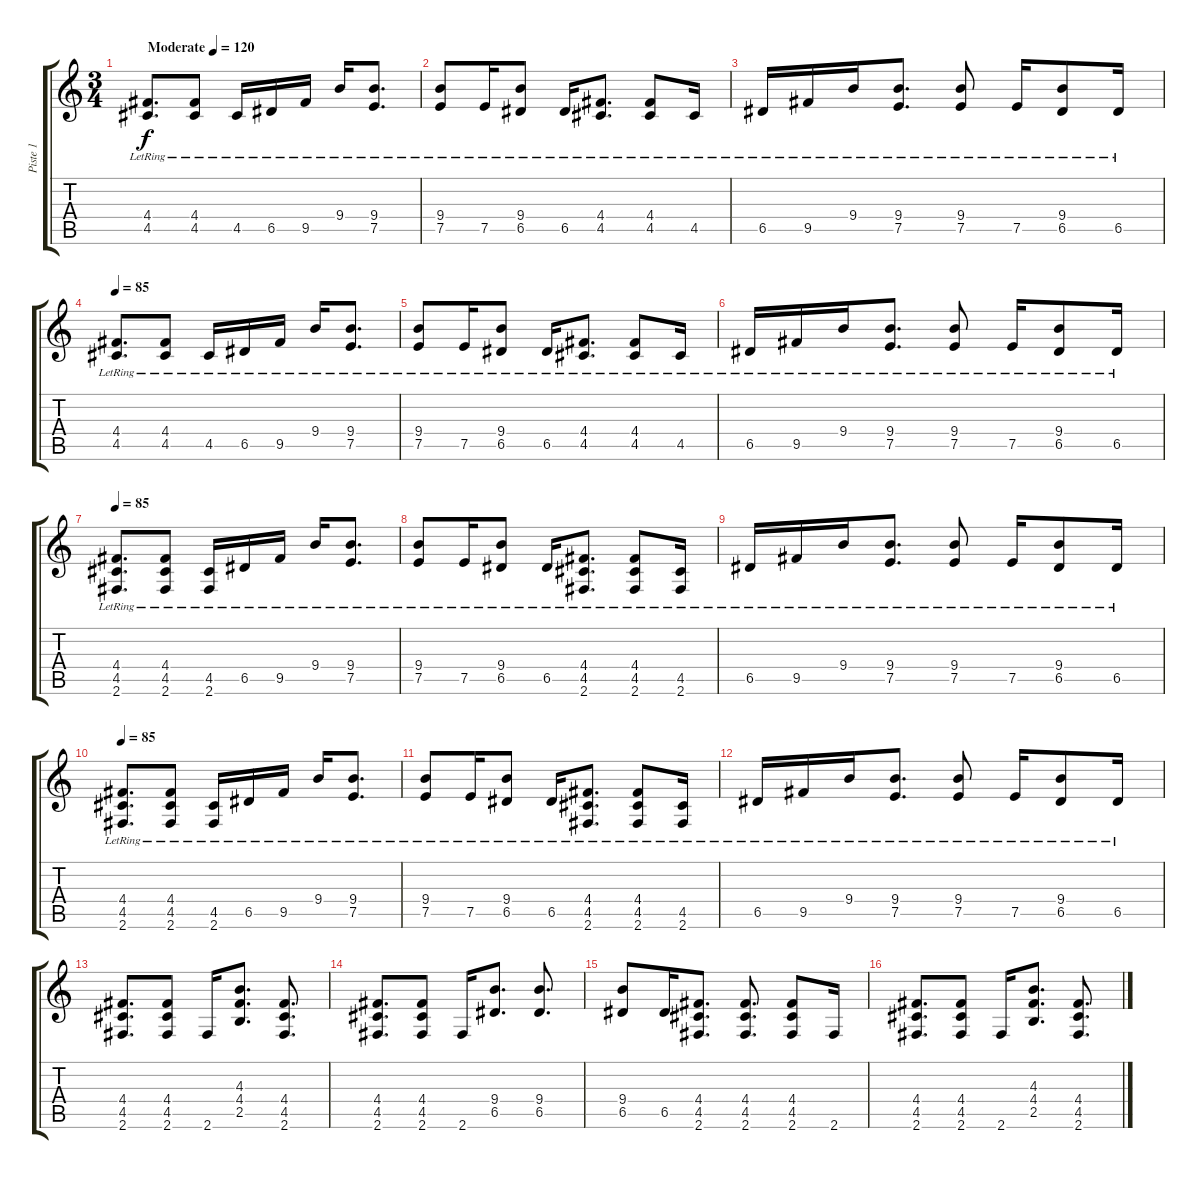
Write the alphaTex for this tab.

\track ("Piste 1" "Piste 1") {instrument acousticguitarsteel}
\staff {score tabs}
\tuning (E4 B3 G3 D3 A2 E2) {hide}
\ts (3 4)
\tempo (120 "Moderate")
\tempo 85
\tempo (120 "Moderate")
\clef g2
\ks c
(4.4{lr} 4.5{lr}).8{d dy f instrument acousticguitarsteel} (4.4{lr} 4.5{lr}).8 4.5{lr}.16 6.5{lr}.16 9.5{lr}.16 9.4{lr}.16 (9.4{lr} 7.5{lr}).8{d} |
(9.4{lr} 7.5{lr}).8 7.5{lr}.16 (9.4{lr} 6.5{lr}).8 6.5{lr}.16 (4.4{lr} 4.5{lr}).8{d} (4.4{lr} 4.5{lr}).8 4.5{lr}.16 |
6.5{lr}.16 9.5{lr}.16 9.4{lr}.16 (9.4{lr} 7.5{lr}).8{d} (9.4{lr} 7.5{lr}).8 7.5{lr}.16 (9.4{lr} 6.5{lr}).8 6.5{lr}.16 |
\tempo 85
(4.4{lr} 4.5{lr}).8{d} (4.4{lr} 4.5{lr}).8 4.5{lr}.16 6.5{lr}.16 9.5{lr}.16 9.4{lr}.16 (9.4{lr} 7.5{lr}).8{d} |
(9.4{lr} 7.5{lr}).8 7.5{lr}.16 (9.4{lr} 6.5{lr}).8 6.5{lr}.16 (4.4{lr} 4.5{lr}).8{d} (4.4{lr} 4.5{lr}).8 4.5{lr}.16 |
6.5{lr}.16 9.5{lr}.16 9.4{lr}.16 (9.4{lr} 7.5{lr}).8{d} (9.4{lr} 7.5{lr}).8 7.5{lr}.16 (9.4{lr} 6.5{lr}).8 6.5{lr}.16 |
\tempo 85
(4.4{lr} 4.5{lr} 2.6{lr}).8{d} (4.4{lr} 4.5{lr} 2.6{lr}).8 (4.5{lr} 2.6{lr}).16 6.5{lr}.16 9.5{lr}.16 9.4{lr}.16 (9.4{lr} 7.5{lr}).8{d} |
(9.4{lr} 7.5{lr}).8 7.5{lr}.16 (9.4{lr} 6.5{lr}).8 6.5{lr}.16 (4.4{lr} 4.5{lr} 2.6{lr}).8{d} (4.4{lr} 4.5{lr} 2.6{lr}).8 (4.5{lr} 2.6{lr}).16 |
6.5{lr}.16 9.5{lr}.16 9.4{lr}.16 (9.4{lr} 7.5{lr}).8{d} (9.4{lr} 7.5{lr}).8 7.5{lr}.16 (9.4{lr} 6.5{lr}).8 6.5{lr}.16 |
\tempo 85
(4.4{lr} 4.5{lr} 2.6{lr}).8{d} (4.4{lr} 4.5{lr} 2.6{lr}).8 (4.5{lr} 2.6{lr}).16 6.5{lr}.16 9.5{lr}.16 9.4{lr}.16 (9.4{lr} 7.5{lr}).8{d} |
(9.4{lr} 7.5{lr}).8 7.5{lr}.16 (9.4{lr} 6.5{lr}).8 6.5{lr}.16 (4.4{lr} 4.5{lr} 2.6{lr}).8{d} (4.4{lr} 4.5{lr} 2.6{lr}).8 (4.5{lr} 2.6{lr}).16 |
6.5{lr}.16 9.5{lr}.16 9.4{lr}.16 (9.4{lr} 7.5{lr}).8{d} (9.4{lr} 7.5{lr}).8 7.5{lr}.16 (9.4{lr} 6.5{lr}).8 6.5{lr}.16 |
(4.4 4.5 2.6).8{d} (4.4 4.5 2.6).8 2.6.16 (4.3 4.4 2.5).8{d} (4.4 4.5 2.6).8{d} |
(4.4 4.5 2.6).8{d} (4.4 4.5 2.6).8 2.6.16 (9.4 6.5).8{d} (9.4 6.5).8{d} |
(9.4 6.5).8 6.5.16 (4.4 4.5 2.6).8{d} (4.4 4.5 2.6).8{d} (4.4 4.5 2.6).8 2.6.16 |
(4.4 4.5 2.6).8{d} (4.4 4.5 2.6).8 2.6.16 (4.3 4.4 2.5).8{d} (4.4 4.5 2.6).8{d}
